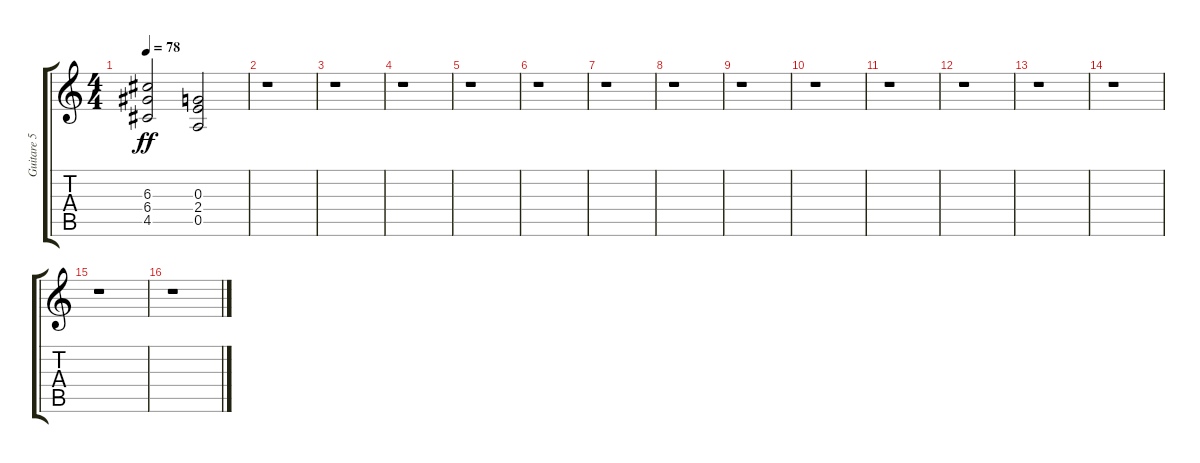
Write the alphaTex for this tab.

\track ("Guitare 5" "Guitare 5") {instrument overdrivenguitar}
\staff {score tabs}
\tuning (E4 B3 G3 D3 A2 E2) {hide}
\ts (4 4)
\tempo 78
\clef g2
\ks c
(6.3 6.4 4.5).2{dy ff} (0.3 2.4 0.5).2 |
r.1 |
r.1 |
r.1 |
r.1 |
r.1 |
r.1 |
r.1 |
r.1 |
r.1 |
r.1 |
r.1 |
r.1 |
r.1 |
r.1 |
r.1
